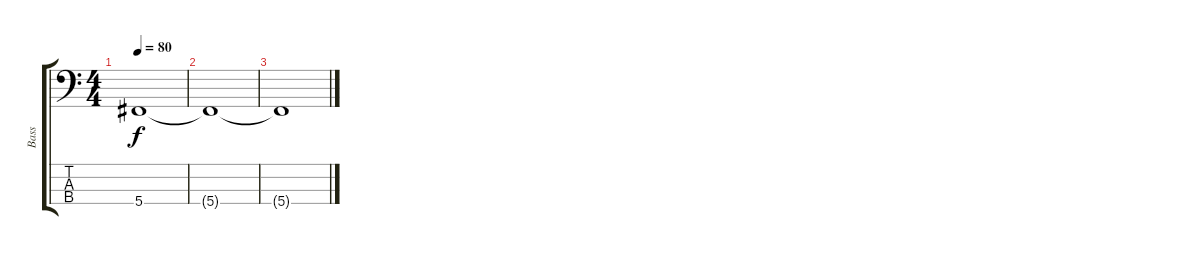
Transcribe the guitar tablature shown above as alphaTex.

\track ("Bass" "Bass") {instrument electricbassfinger}
\staff {score tabs}
\tuning (Gb2 Db2 Ab1 Db1) {hide}
\ts (4 4)
\tempo 80
\clef f4
\ks c
5.4{t}.1{dy f} |
5.4{t}.1 |
5.4{t}.1
